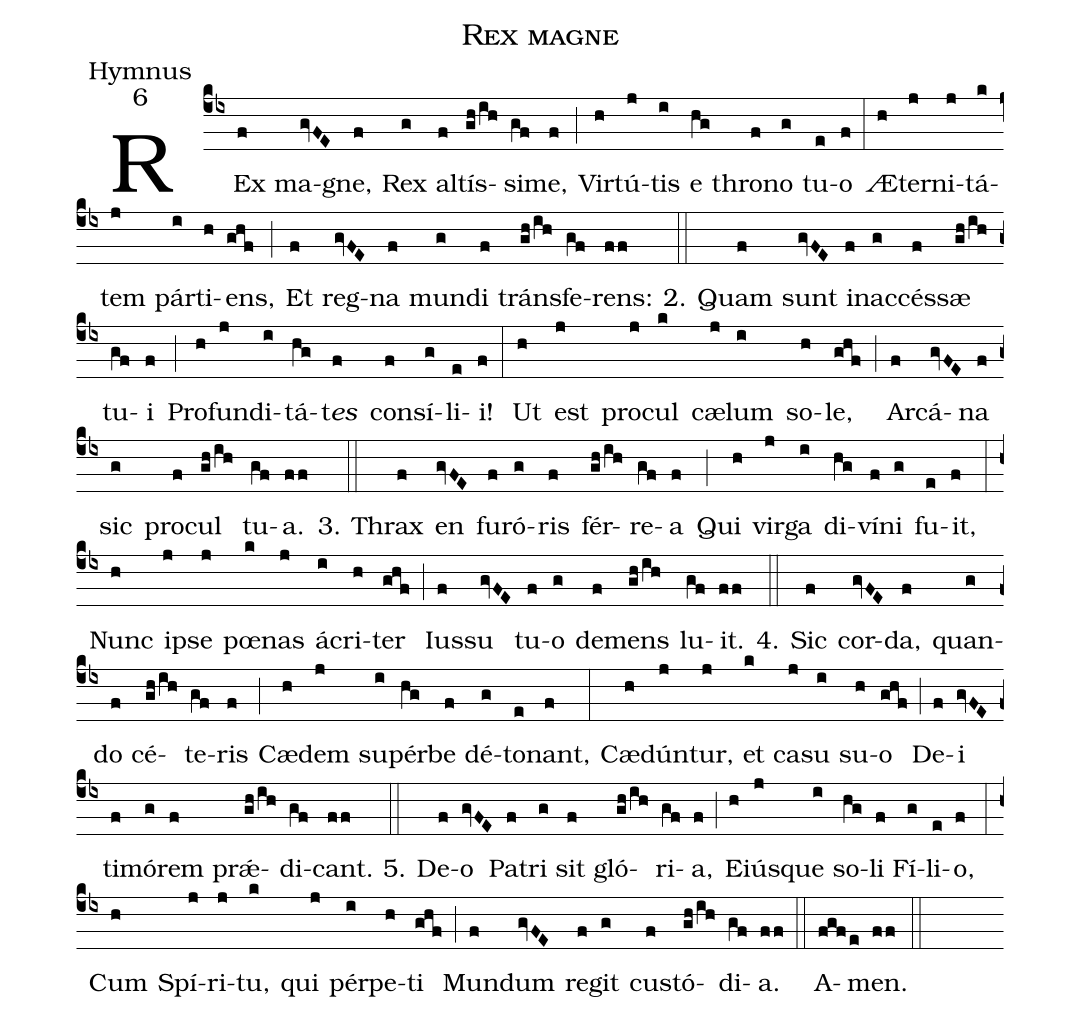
name:Rex magne;
office-part:Hymnus;
mode:6;
%%
(cb4)REx(f) ma(gvFE)gne,(f) Rex(g) al(f)tís(gh/ih)si(gf)me,(f) (;)
Vir(h)tú(j)tis(i) e(hg) thro(f)no(g) tu(e)o(f) (:)
Æ(h)ter(j)ni(j)tá(k)tem(j) pár(i)ti(h)ens,(ghf) (;)
Et(f) reg(gvFE)na(f) mun(g)di(f) tráns(gh/ih)fe(gf)rens:(ff) (::)

2. Quam(f) sunt(gvFE) i(f)nac(g)cés(f)sæ(gh/ih) tu(gf)i(f) (;)
Pro(h)fun(j)di(i)tá(hg)t<i>es</i>(f) con(f)sí(g)li(e)i!(f) (:)
Ut(h) est(j) pro(j)cul(k) cæ(j)lum(i) so(h)le,(ghf) (;)
Ar(f)cá(gvFE)na(f) sic(g) pro(f)cul(gh/ih) tu(gf)a.(ff) (::)

3. Thrax(f) en(gvFE) fu(f)ró(g)ris(f) fér(gh/ih)re(gf)a(f) (;)
Qui(h) vir(j)ga(i) di(hg)ví(f)ni(g) fu(e)it,(f) (:)
Nunc(h) ip(j)se(j) pœ(k)nas(j) á(i)cri(h)ter(ghf) (;)
Ius(f)su(gvFE) tu(f)o(g) de(f)mens(gh/ih) lu(gf)it.(ff) (::)

4. Sic(f) cor(gvFE)da,(f) quan(g)do(f) cé(gh/ih)te(gf)ris(f) (;)
Cæ(h)dem(j) su(i)pér(hg)be(f) dé(g)to(e)nant,(f) (:)
Cæ(h)dún(j)tur,(j) et(k) ca(j)su(i) su(h)o(ghf) (;)
De(f)i(gvFE) ti(f)mó(g)rem(f) prǽ(gh/ih)di(gf)cant.(ff) (::)

5. De(f)o(gvFE) Pa(f)tri(g) sit(f) gló(gh/ih)ri(gf)a,(f) (;)
E(h)iús(j)que(i) so(hg)li(f) Fí(g)li(e)o,(f) (:)
Cum(h) Spí(j)ri(j)tu,(k) qui(j) pér(i)pe(h)ti(ghf) (;)
Mun(f)dum(gvFE) re(f)git(g) cus(f)tó(gh/ih)di(gf)a.(ff) (::)
A(fgf/e)men.(ff) (::)
